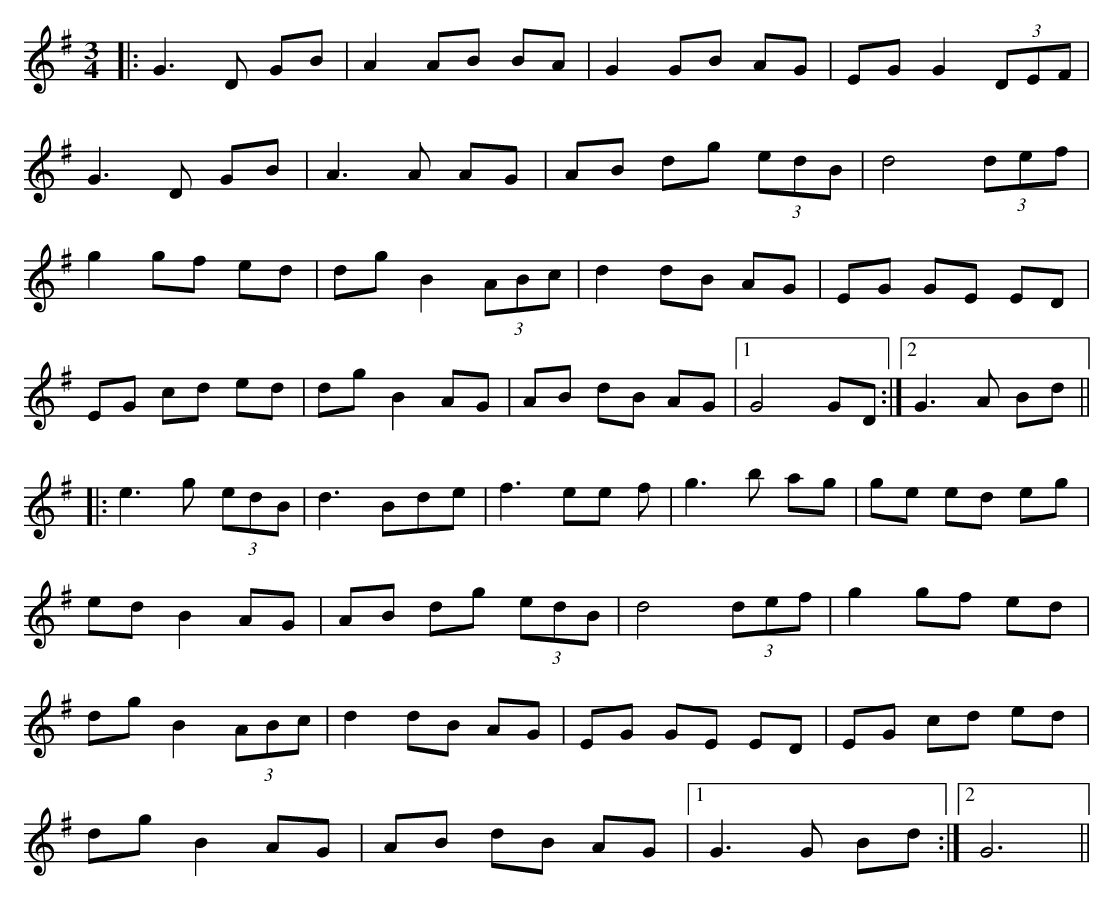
X:1
M:3/4
K:G
|:G3 D GB|A2 AB BA|G2 GB AG|EG G2 (3DEF|
G3 D GB|A3 A AG|AB dg (3edB|d4(3def|
g2 gf ed|dg B2 (3ABc|d2 dB AG|EG GE ED|
EG cd ed|dg B2 AG|AB dB AG|1 G4 GD:|2 G3 A Bd||
|:e3 g (3edB|d3 Bde|f3 ee f|g3 b ag|ge ed eg|
ed B2 AG|AB dg (3edB|d4 (3def|g2 gf ed|
dg B2 (3ABc|d2 dB AG|EG GE ED|EG cd ed|
dg B2 AG|AB dB AG|1 G3 G Bd:|2 G6||
